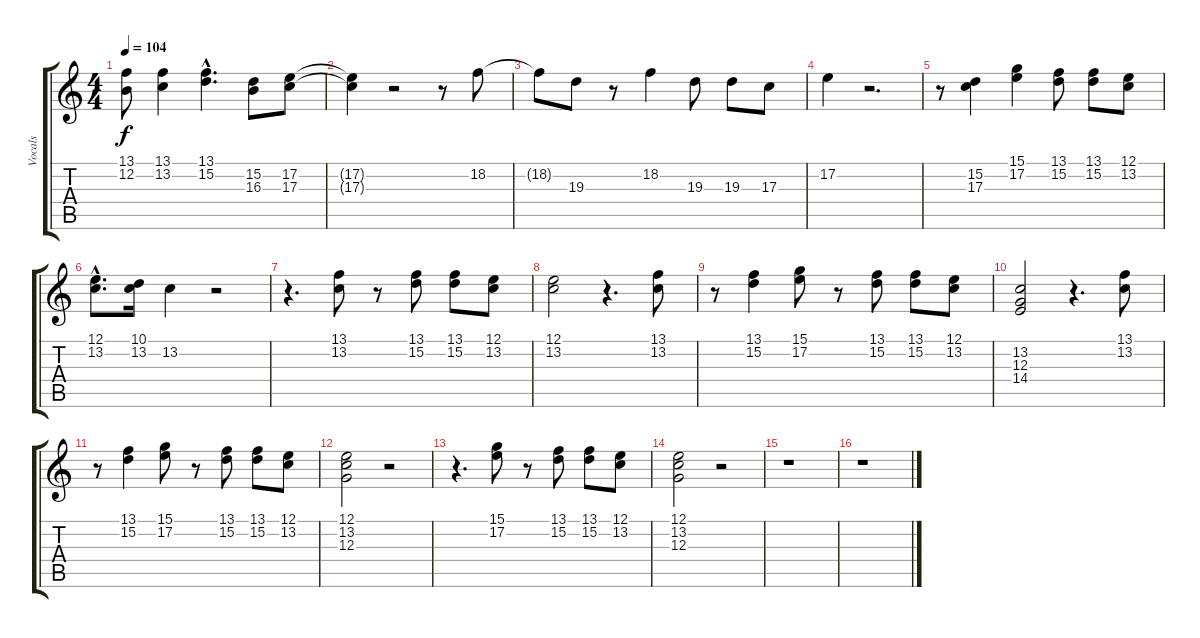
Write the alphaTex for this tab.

\track ("Vocals" "Vocals") {instrument oboe}
\staff {score tabs}
\tuning (E4 B3 G3 D3 A2 E2) {hide}
\ts (4 4)
\tempo 104
\clef g2
\ks c
(13.1{t} 12.2{t}).8{dy f} (13.1 13.2).4 (13.1{hac} 15.2{hac}).4{d} (15.2 16.3).8 (17.2 17.3).8 |
(17.2{t} 17.3{t}).4 r.2 r.8 18.2.8 |
18.2{t}.8 19.3.8 r.8 18.2.4 19.3.8 19.3.8 17.3.8 |
17.2.4 r.2{d} |
r.8 (15.2 17.3).4 (15.1 17.2).4 (13.1 15.2).8 (13.1 15.2).8 (12.1 13.2).8 |
(12.1{hac} 13.2{hac}).8{d} (10.1 13.2).16 13.2.4 r.2 |
r.4{d} (13.1 13.2).8 r.8 (13.1 15.2).8 (13.1 15.2).8 (12.1 13.2).8 |
(12.1 13.2).2 r.4{d} (13.1 13.2).8 |
r.8 (13.1 15.2).4 (15.1 17.2).8 r.8 (13.1 15.2).8 (13.1 15.2).8 (12.1 13.2).8 |
(13.2 12.3 14.4).2 r.4{d} (13.1 13.2).8 |
r.8 (13.1 15.2).4 (15.1 17.2).8 r.8 (13.1 15.2).8 (13.1 15.2).8 (12.1 13.2).8 |
(12.1 13.2 12.3).2 r.2 |
r.4{d} (15.1 17.2).8 r.8 (13.1 15.2).8 (13.1 15.2).8 (12.1 13.2).8 |
(12.1 13.2 12.3).2 r.2 |
r.1 |
r.1
